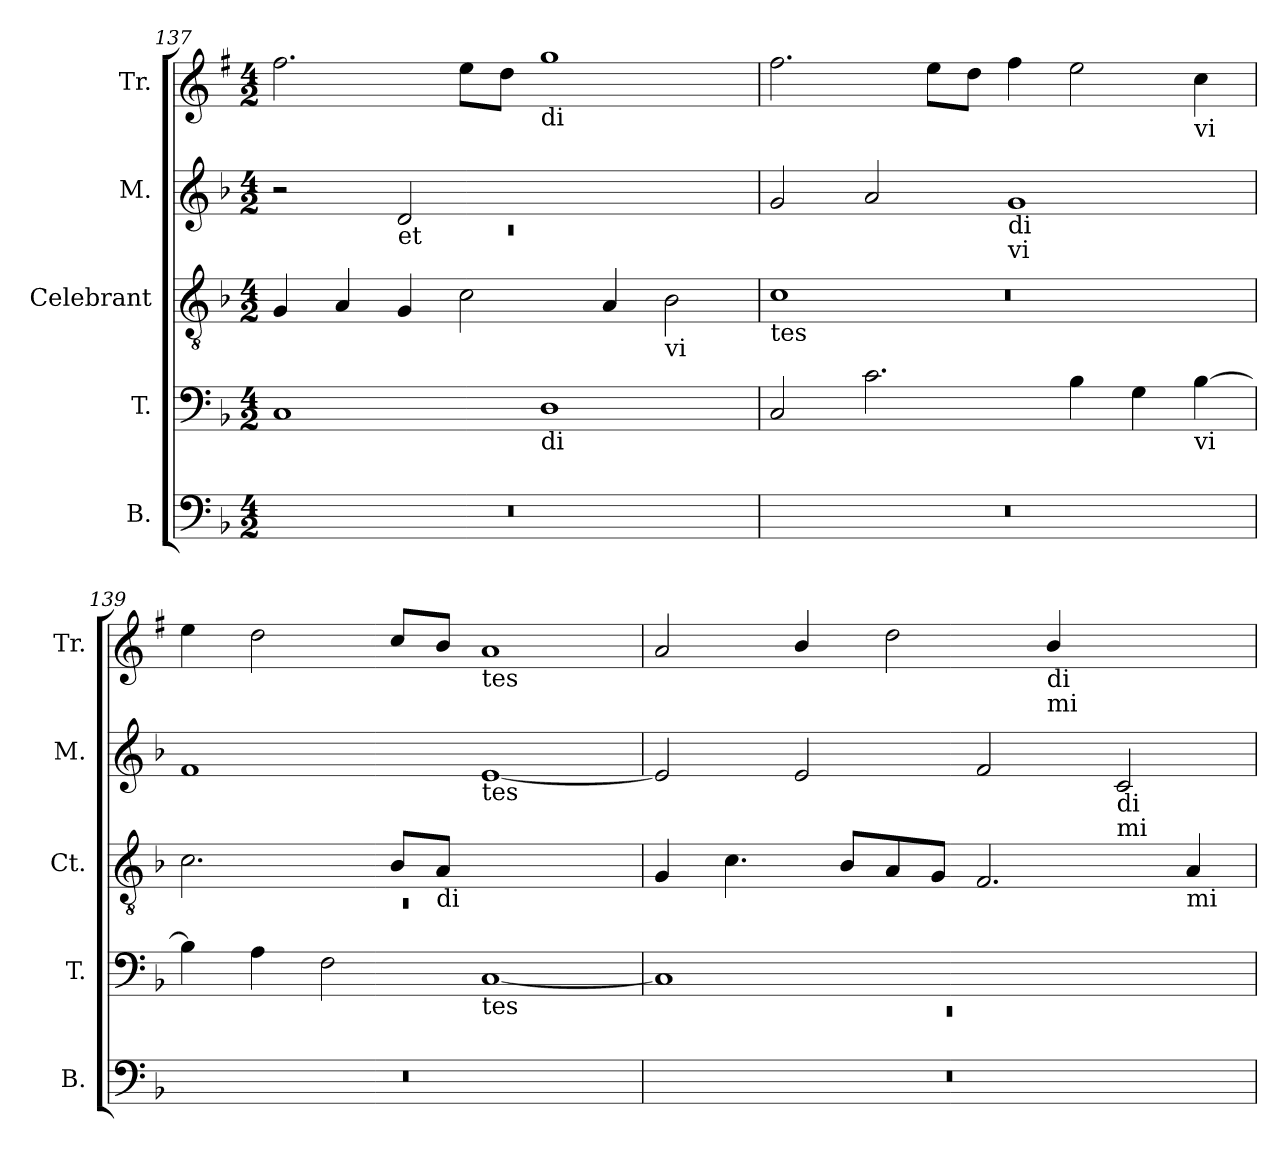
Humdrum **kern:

**kern	**kern	**kern	**kern	**kern
*part5	*part4	*part3	*part2	*part1
*staff5	*staff4	*staff3	*staff2	*staff1
*I"B.	*I"T.	*I"Celebrant	*I"M.	*I"Tr.
*I'B.	*I'T.	*I'Ct.	*I'M.	*I'Tr.
*clefF4	*clefF4	*clefGv2	*clefG2	*clefG2
*	*	*	*	*ITrd1c2
*k[b-]	*k[b-]	*k[b-]	*k[b-]	*k[b-]
*F:	*F:	*F:	*F:	*F:
*M4/2	*M4/2	*M4/2	*M4/2	*M4/2
=137	=137	=137	=137	=137
*	*	*	*^	*
!	!	!	!	!LO:N:vis=1	!
*	*	*	*	*^	*
0r	1C	4G/	0ryy	0rc	2r	2.ee\
.	.	4A/	.	.	.	.
!	!	!	!	!	!LO:TX:b:t=et	!
.	.	4G/	.	.	2d/	.
.	.	2c\	.	.	.	8dd\L
.	.	.	.	.	.	8cc\J
!	!	!	!	!	!	!LO:TX:b:t=di
!	!LO:TX:b:t=di	!	!	!	!	!
.	1D	.	.	.	1ryy	1ff
.	.	4A/	.	.	.	.
!	!	!LO:TX:b:t=vi	!	!	!	!
.	.	2B-\	.	.	.	.
*	*	*	*v	*v	*v	*
=138	=138	=138	=138	=138
*	*	*^	*	*
*	*	*	*^	*	*
!	!	!LO:TX:b:t=tes	!	!	!	!
!	!	!	!	!LO:N:vis=1	!	!
0r	2C/	0ryy	1c	0r	2g/	2.ee\
.	2.c\	.	.	.	2a/	.
.	.	.	.	.	.	8dd\L
.	.	.	.	.	.	8cc\J
!	!	!	!	!	!LO:TX:b:t=di	!
!	!	!	!	!	!LO:TX:b:t=vi	!
.	.	.	1ryy	.	1g	4ee\
.	4B-\	.	.	.	.	2dd\
.	4G\	.	.	.	.	.
!	!	!	!	!	!	!LO:TX:b:t=vi
!	!LO:TX:b:t=vi	!	!	!	!	!
.	[>4B-\	.	.	.	.	4b-\
=139	=139	=139	=139	=139	=139	=139
!	!	!	!LO:N:vis=1	!	!	!
0r	4B-\]	0ryy	0rC	2.c\	1f	4dd\
.	4A\	.	.	.	.	2cc\
.	2F\	.	.	.	.	.
.	.	.	.	8B-/L	.	8b-/L
!	!	!	!	!LO:TX:b:t=di	!	!
.	.	.	.	8A/J	.	8a/J
!	!	!	!	!	!	!LO:TX:b:t=tes
!	!	!	!	!	!LO:TX:b:t=tes	!
!	!LO:TX:b:t=tes	!	!	!	!	!
.	[<1C	.	.	1ryy	[<1e	1g
=140	=140	=140	=140	=140	=140	=140
*	*^	*	*	*	*	*
!	!	!LO:N:vis=1	!	!	!	!	!
*	*	*	*v	*v	*v	*	*
0r	1C]	0rEE	4G/	2e/]	2g/
.	.	.	4.c\	.	.
.	.	.	.	2e/	4a/
.	.	.	8B-/L	.	.
.	.	.	8A/	.	2cc\
.	.	.	8G/J	.	.
.	1ryy	.	2.F/	2f/	.
!	!	!	!	!	!LO:TX:b:t=di
!	!	!	!	!	!LO:TX:b:t=mi
.	.	.	.	.	4a/
!	!	!	!	!LO:TX:b:t=di	!
!	!	!	!	!LO:TX:b:t=mi	!
.	.	.	.	2c/	2ryy
!	!	!	!LO:TX:b:t=mi	!	!
.	.	.	4A/	.	.
*	*v	*v	*	*	*
=	=	=	=	=
*-	*-	*-	*-	*-
